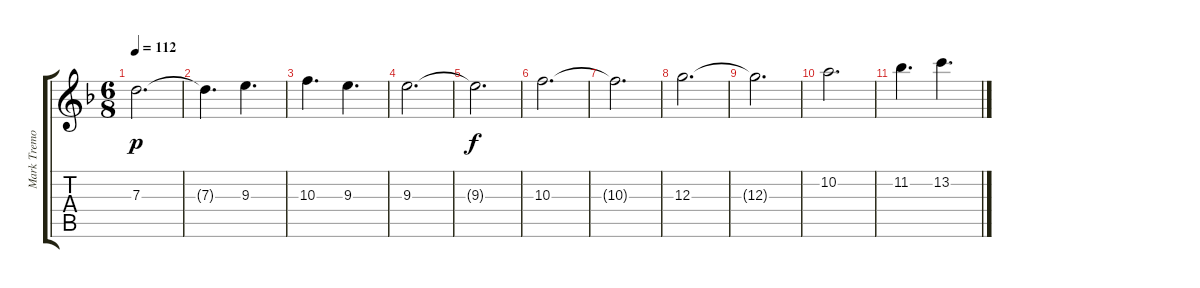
\track ("Mark Tremonti (Distortion)" "Mark Tremo") {instrument distortionguitar}
\staff {score tabs}
\tuning (E4 B3 G3 D3 A2 D2) {hide}
\ts (6 8)
\tempo 112
\clef g2
\ks f
7.3.2{d dy p} |
7.3{t}.4{d} 9.3.4{d} |
10.3.4{d} 9.3.4{d} |
9.3.2{d} |
9.3{t}.2{d dy f} |
10.3.2{d} |
10.3{t}.2{d} |
12.3.2{d} |
12.3{t}.2{d} |
10.2.2{d} |
11.2.4{d} 13.2.4{d}
